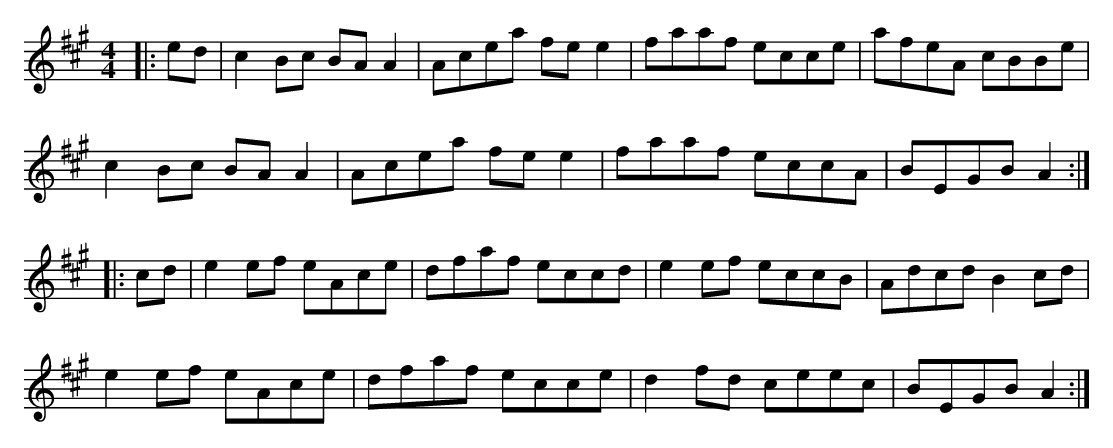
X:1
M:4/4
K:A
|:ed|c2 Bc BA A2|Acea fe e2|faaf ecce|afeA cBBe|
c2 Bc BA A2|Acea fe e2|faaf eccA|BEGB A2:|
|:cd|e2 ef eAce|dfaf eccd|e2 ef eccB|Adcd B2 cd|
e2 ef eAce|dfaf ecce|d2 fd ceec|BEGB A2:|
